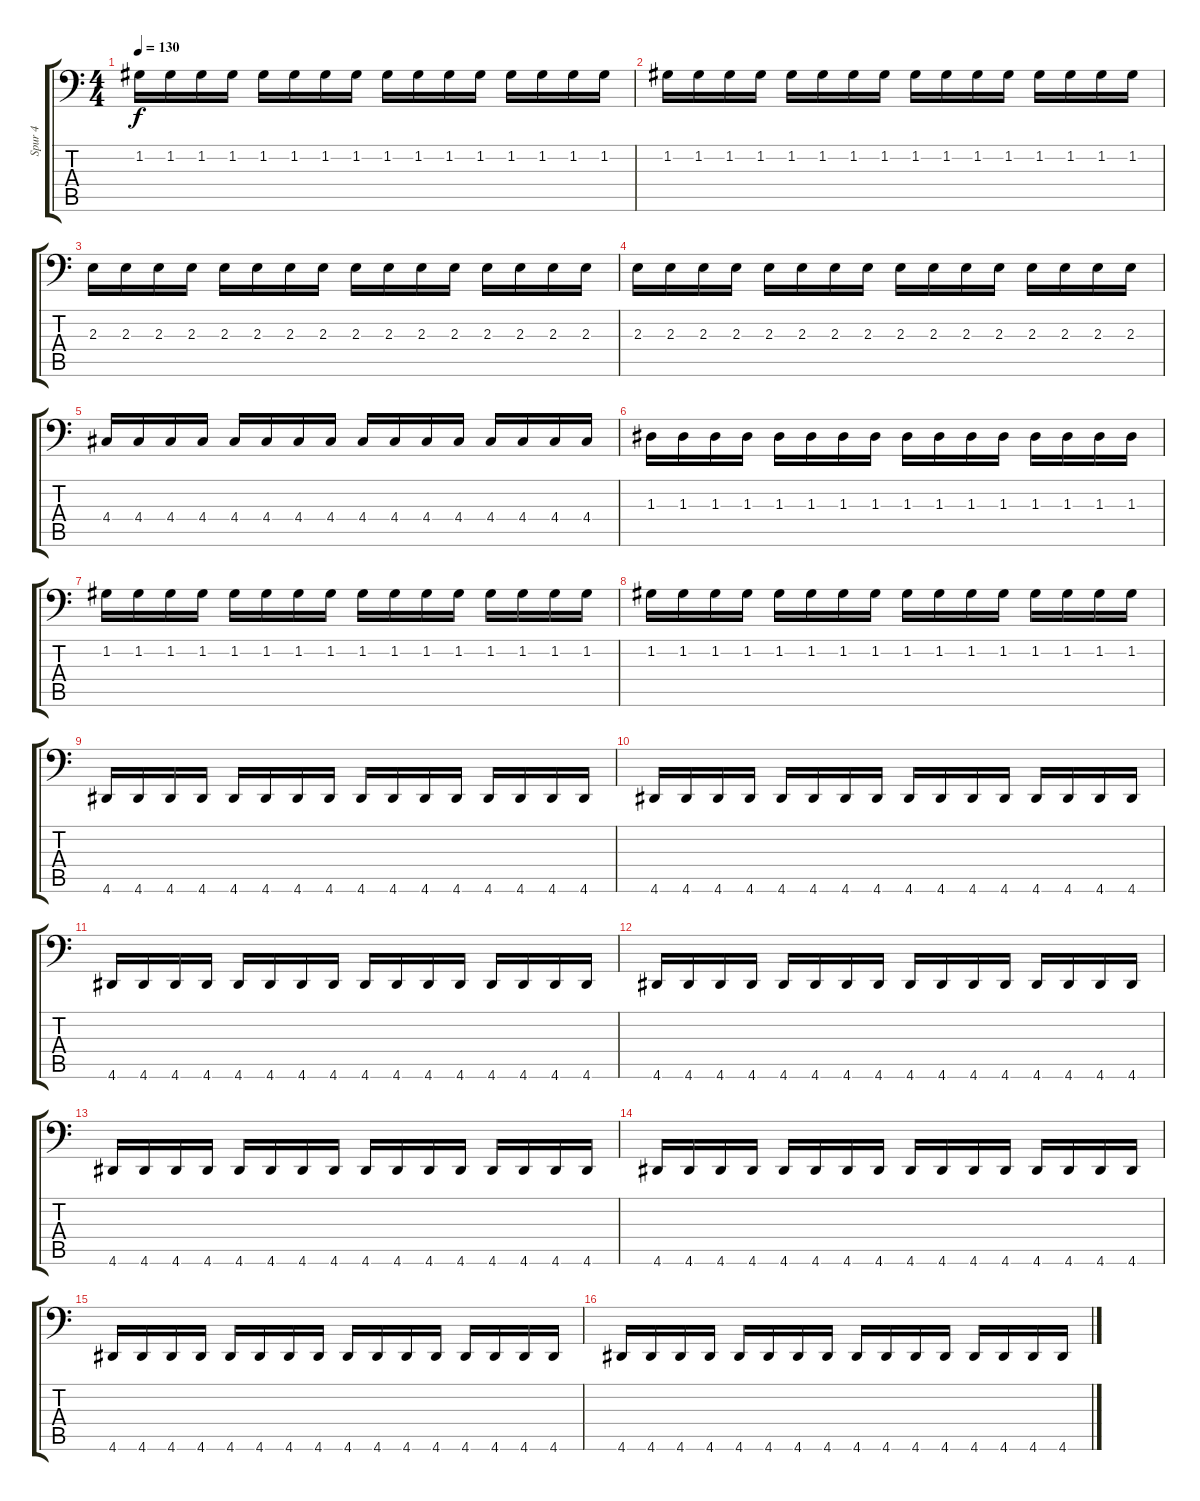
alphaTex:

\track ("Spur 4" "Spur 4") {instrument electricbassfinger}
\staff {score tabs}
\tuning (C3 G2 D2 A1 E1 B0) {hide}
\ts (4 4)
\tempo 130
\clef f4
\ks c
1.2.16{dy f} 1.2.16 1.2.16 1.2.16 1.2.16 1.2.16 1.2.16 1.2.16 1.2.16 1.2.16 1.2.16 1.2.16 1.2.16 1.2.16 1.2.16 1.2.16 |
1.2.16 1.2.16 1.2.16 1.2.16 1.2.16 1.2.16 1.2.16 1.2.16 1.2.16 1.2.16 1.2.16 1.2.16 1.2.16 1.2.16 1.2.16 1.2.16 |
2.3.16 2.3.16 2.3.16 2.3.16 2.3.16 2.3.16 2.3.16 2.3.16 2.3.16 2.3.16 2.3.16 2.3.16 2.3.16 2.3.16 2.3.16 2.3.16 |
2.3.16 2.3.16 2.3.16 2.3.16 2.3.16 2.3.16 2.3.16 2.3.16 2.3.16 2.3.16 2.3.16 2.3.16 2.3.16 2.3.16 2.3.16 2.3.16 |
4.4.16 4.4.16 4.4.16 4.4.16 4.4.16 4.4.16 4.4.16 4.4.16 4.4.16 4.4.16 4.4.16 4.4.16 4.4.16 4.4.16 4.4.16 4.4.16 |
1.3.16 1.3.16 1.3.16 1.3.16 1.3.16 1.3.16 1.3.16 1.3.16 1.3.16 1.3.16 1.3.16 1.3.16 1.3.16 1.3.16 1.3.16 1.3.16 |
1.2.16 1.2.16 1.2.16 1.2.16 1.2.16 1.2.16 1.2.16 1.2.16 1.2.16 1.2.16 1.2.16 1.2.16 1.2.16 1.2.16 1.2.16 1.2.16 |
1.2.16 1.2.16 1.2.16 1.2.16 1.2.16 1.2.16 1.2.16 1.2.16 1.2.16 1.2.16 1.2.16 1.2.16 1.2.16 1.2.16 1.2.16 1.2.16 |
4.6.16 4.6.16 4.6.16 4.6.16 4.6.16 4.6.16 4.6.16 4.6.16 4.6.16 4.6.16 4.6.16 4.6.16 4.6.16 4.6.16 4.6.16 4.6.16 |
4.6.16 4.6.16 4.6.16 4.6.16 4.6.16 4.6.16 4.6.16 4.6.16 4.6.16 4.6.16 4.6.16 4.6.16 4.6.16 4.6.16 4.6.16 4.6.16 |
4.6.16 4.6.16 4.6.16 4.6.16 4.6.16 4.6.16 4.6.16 4.6.16 4.6.16 4.6.16 4.6.16 4.6.16 4.6.16 4.6.16 4.6.16 4.6.16 |
4.6.16 4.6.16 4.6.16 4.6.16 4.6.16 4.6.16 4.6.16 4.6.16 4.6.16 4.6.16 4.6.16 4.6.16 4.6.16 4.6.16 4.6.16 4.6.16 |
4.6.16 4.6.16 4.6.16 4.6.16 4.6.16 4.6.16 4.6.16 4.6.16 4.6.16 4.6.16 4.6.16 4.6.16 4.6.16 4.6.16 4.6.16 4.6.16 |
4.6.16 4.6.16 4.6.16 4.6.16 4.6.16 4.6.16 4.6.16 4.6.16 4.6.16 4.6.16 4.6.16 4.6.16 4.6.16 4.6.16 4.6.16 4.6.16 |
4.6.16 4.6.16 4.6.16 4.6.16 4.6.16 4.6.16 4.6.16 4.6.16 4.6.16 4.6.16 4.6.16 4.6.16 4.6.16 4.6.16 4.6.16 4.6.16 |
4.6.16 4.6.16 4.6.16 4.6.16 4.6.16 4.6.16 4.6.16 4.6.16 4.6.16 4.6.16 4.6.16 4.6.16 4.6.16 4.6.16 4.6.16 4.6.16
